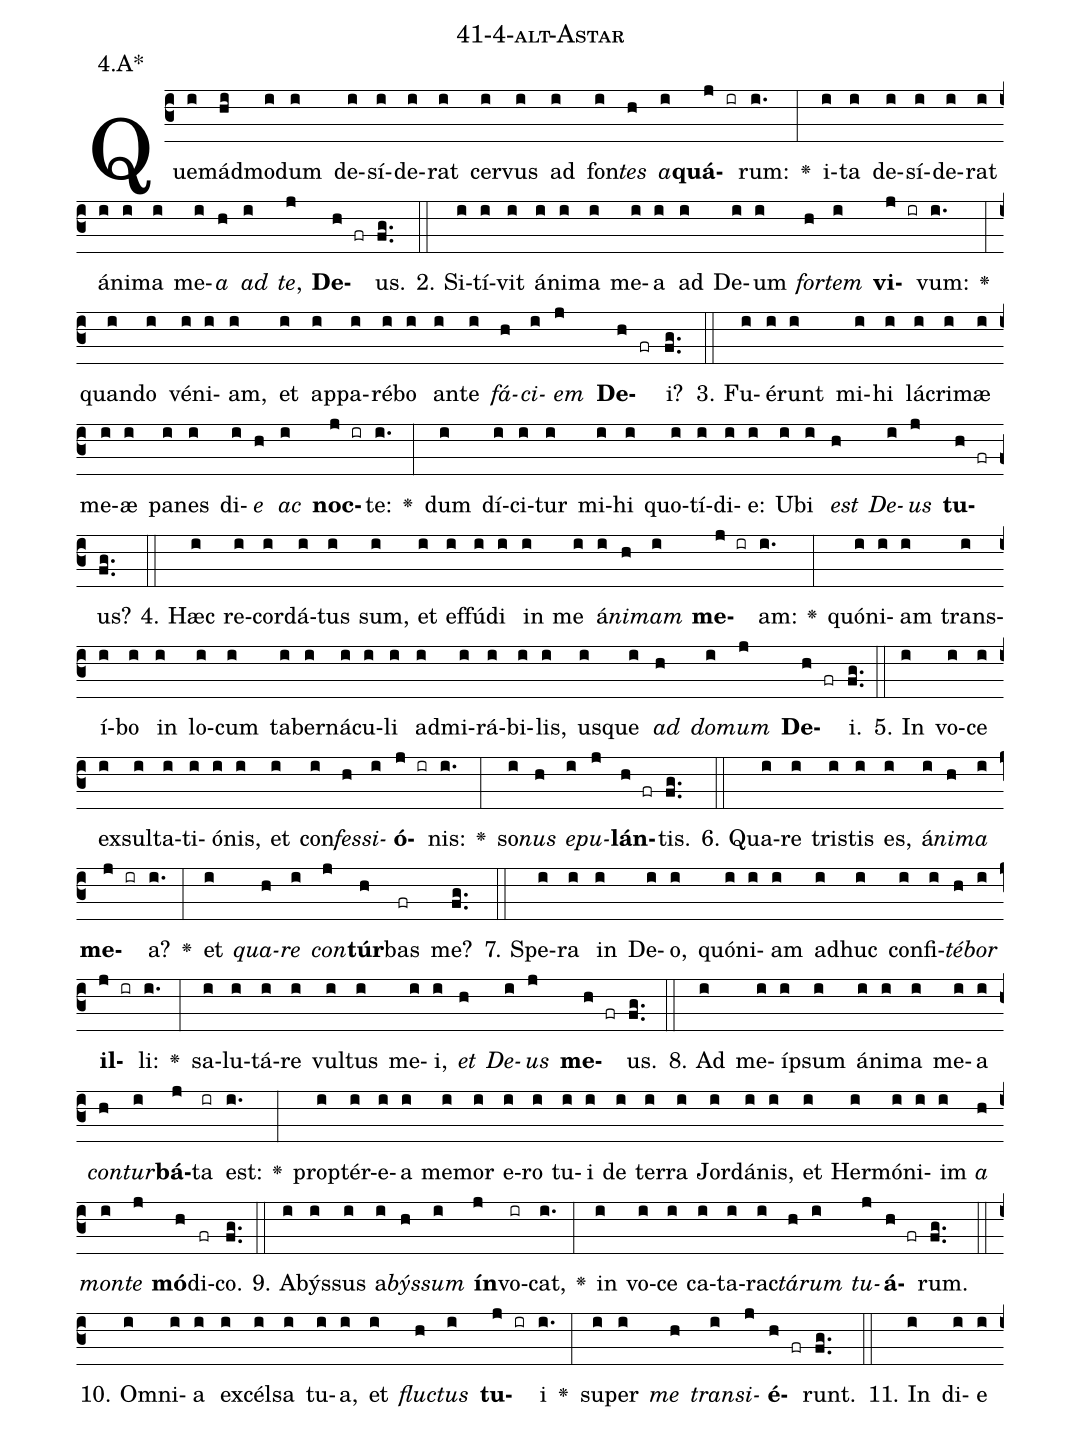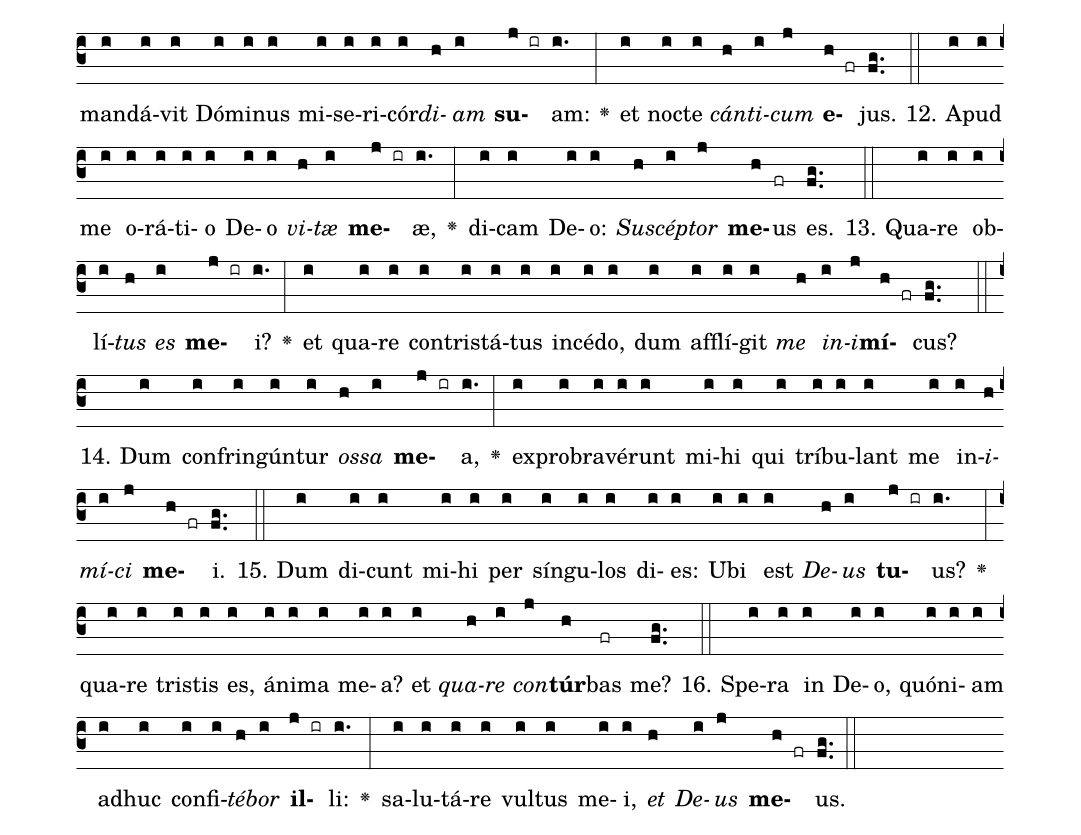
name: 41-4-alt-Astar;
annotation: 4.A*;
%%
(c3)Quem(i)ád(hi)mo(i)dum(i) de(i)sí(i)de(i)rat(i) cer(i)vus(i) ad(i) fon(i)<i>tes</i>(h) <i>a</i>(i)<b>quá</b>(j ir)rum:(i.) <v>\greheightstar</v>(:) i(i)ta(i) de(i)sí(i)de(i)rat(i) á(i)ni(i)ma(i) me(i)<i>a</i>(h) <i>ad</i>(i) <i>te</i>,(j) <b>De</b>(h fr)us.(fg..) (::)
2. Si(i)tí(i)vit(i) á(i)ni(i)ma(i) me(i)a(i) ad(i) De(i)um(i) <i>for</i>(h)<i>tem</i>(i) <b>vi</b>(j ir)vum:(i.) <v>\greheightstar</v>(:) quan(i)do(i) vé(i)ni(i)am,(i) et(i) ap(i)pa(i)ré(i)bo(i) an(i)te(i) <i>fá</i>(h)<i>ci</i>(i)<i>em</i>(j) <b>De</b>(h fr)i?(fg..) (::)
3. Fu(i)é(i)runt(i) mi(i)hi(i) lá(i)cri(i)mæ(i) me(i)æ(i) pa(i)nes(i) di(i)<i>e</i>(h) <i>ac</i>(i) <b>noc</b>(j ir)te:(i.) <v>\greheightstar</v>(:) dum(i) dí(i)ci(i)tur(i) mi(i)hi(i) quo(i)tí(i)di(i)e:(i) U(i)bi(i) <i>est</i>(h) <i>De</i>(i)<i>us</i>(j) <b>tu</b>(h fr)us?(fg..) (::)
4. Hæc(i) re(i)cor(i)dá(i)tus(i) sum,(i) et(i) ef(i)fú(i)di(i) in(i) me(i) á(i)<i>ni</i>(h)<i>mam</i>(i) <b>me</b>(j ir)am:(i.) <v>\greheightstar</v>(:) quón(i)i(i)am(i) trans(i)í(i)bo(i) in(i) lo(i)cum(i) ta(i)ber(i)ná(i)cu(i)li(i) ad(i)mi(i)rá(i)bi(i)lis,(i) us(i)que(i) <i>ad</i>(h) <i>do</i>(i)<i>mum</i>(j) <b>De</b>(h fr)i.(fg..) (::)
5. In(i) vo(i)ce(i) ex(i)sul(i)ta(i)ti(i)ó(i)nis,(i) et(i) con(i)<i>fes</i>(h)<i>si</i>(i)<b>ó</b>(j ir)nis:(i.) <v>\greheightstar</v>(:) so(i)<i>nus</i>(h) <i>e</i>(i)<i>pu</i>(j)<b>lán</b>(h fr)tis.(fg..) (::)
6. Qua(i)re(i) tris(i)tis(i) es,(i) á(i)<i>ni</i>(h)<i>ma</i>(i) <b>me</b>(j ir)a?(i.) <v>\greheightstar</v>(:) et(i) <i>qua</i>(h)<i>re</i>(i) <i>con</i>(j)<b>túr</b>(h)bas(fr) me?(fg..) (::)
7. Spe(i)ra(i) in(i) De(i)o,(i) quón(i)i(i)am(i) ad(i)huc(i) con(i)fi(i)<i>té</i>(h)<i>bor</i>(i) <b>il</b>(j ir)li:(i.) <v>\greheightstar</v>(:) sa(i)lu(i)tá(i)re(i) vul(i)tus(i) me(i)i,(i) <i>et</i>(h) <i>De</i>(i)<i>us</i>(j) <b>me</b>(h fr)us.(fg..) (::)
8. Ad(i) me(i)íp(i)sum(i) á(i)ni(i)ma(i) me(i)a(i) <i>con</i>(h)<i>tur</i>(i)<b>bá</b>(j)ta(ir) est:(i.) <v>\greheightstar</v>(:) prop(i)tér(i)e(i)a(i) me(i)mor(i) e(i)ro(i) tu(i)i(i) de(i) ter(i)ra(i) Jor(i)dá(i)nis,(i) et(i) Her(i)mó(i)ni(i)im(i) <i>a</i>(h) <i>mon</i>(i)<i>te</i>(j) <b>mó</b>(h)di(fr)co.(fg..) (::)
9. A(i)býs(i)sus(i) a(i)<i>býs</i>(h)<i>sum</i>(i) <b>ín</b>(j)vo(ir)cat,(i.) <v>\greheightstar</v>(:) in(i) vo(i)ce(i) ca(i)ta(i)rac(i)<i>tá</i>(h)<i>rum</i>(i) <i>tu</i>(j)<b>á</b>(h fr)rum.(fg..) (::)
10. Om(i)ni(i)a(i) ex(i)cél(i)sa(i) tu(i)a,(i) et(i) <i>fluc</i>(h)<i>tus</i>(i) <b>tu</b>(j ir)i(i.) <v>\greheightstar</v>(:) su(i)per(i) <i>me</i>(h) <i>trans</i>(i)<i>i</i>(j)<b>é</b>(h fr)runt.(fg..) (::)
11. In(i) di(i)e(i) man(i)dá(i)vit(i) Dó(i)mi(i)nus(i) mi(i)se(i)ri(i)cór(i)<i>di</i>(h)<i>am</i>(i) <b>su</b>(j ir)am:(i.) <v>\greheightstar</v>(:) et(i) noc(i)te(i) <i>cán</i>(h)<i>ti</i>(i)<i>cum</i>(j) <b>e</b>(h fr)jus.(fg..) (::)
12. A(i)pud(i) me(i) o(i)rá(i)ti(i)o(i) De(i)o(i) <i>vi</i>(h)<i>tæ</i>(i) <b>me</b>(j ir)æ,(i.) <v>\greheightstar</v>(:) di(i)cam(i) De(i)o:(i) <i>Su</i>(h)<i>scép</i>(i)<i>tor</i>(j) <b>me</b>(h)us(fr) es.(fg..) (::)
13. Qua(i)re(i) ob(i)lí(i)<i>tus</i>(h) <i>es</i>(i) <b>me</b>(j ir)i?(i.) <v>\greheightstar</v>(:) et(i) qua(i)re(i) con(i)tris(i)tá(i)tus(i) in(i)cé(i)do,(i) dum(i) af(i)flí(i)git(i) <i>me</i>(h) <i>in</i>(i)<i>i</i>(j)<b>mí</b>(h fr)cus?(fg..) (::)
14. Dum(i) con(i)frin(i)gún(i)tur(i) <i>os</i>(h)<i>sa</i>(i) <b>me</b>(j ir)a,(i.) <v>\greheightstar</v>(:) ex(i)pro(i)bra(i)vé(i)runt(i) mi(i)hi(i) qui(i) trí(i)bu(i)lant(i) me(i) in(i)<i>i</i>(h)<i>mí</i>(i)<i>ci</i>(j) <b>me</b>(h fr)i.(fg..) (::)
15. Dum(i) di(i)cunt(i) mi(i)hi(i) per(i) sín(i)gu(i)los(i) di(i)es:(i) U(i)bi(i) est(i) <i>De</i>(h)<i>us</i>(i) <b>tu</b>(j ir)us?(i.) <v>\greheightstar</v>(:) qua(i)re(i) tris(i)tis(i) es,(i) á(i)ni(i)ma(i) me(i)a?(i) et(i) <i>qua</i>(h)<i>re</i>(i) <i>con</i>(j)<b>túr</b>(h)bas(fr) me?(fg..) (::)
16. Spe(i)ra(i) in(i) De(i)o,(i) quón(i)i(i)am(i) ad(i)huc(i) con(i)fi(i)<i>té</i>(h)<i>bor</i>(i) <b>il</b>(j ir)li:(i.) <v>\greheightstar</v>(:) sa(i)lu(i)tá(i)re(i) vul(i)tus(i) me(i)i,(i) <i>et</i>(h) <i>De</i>(i)<i>us</i>(j) <b>me</b>(h fr)us.(fg..) (::)
